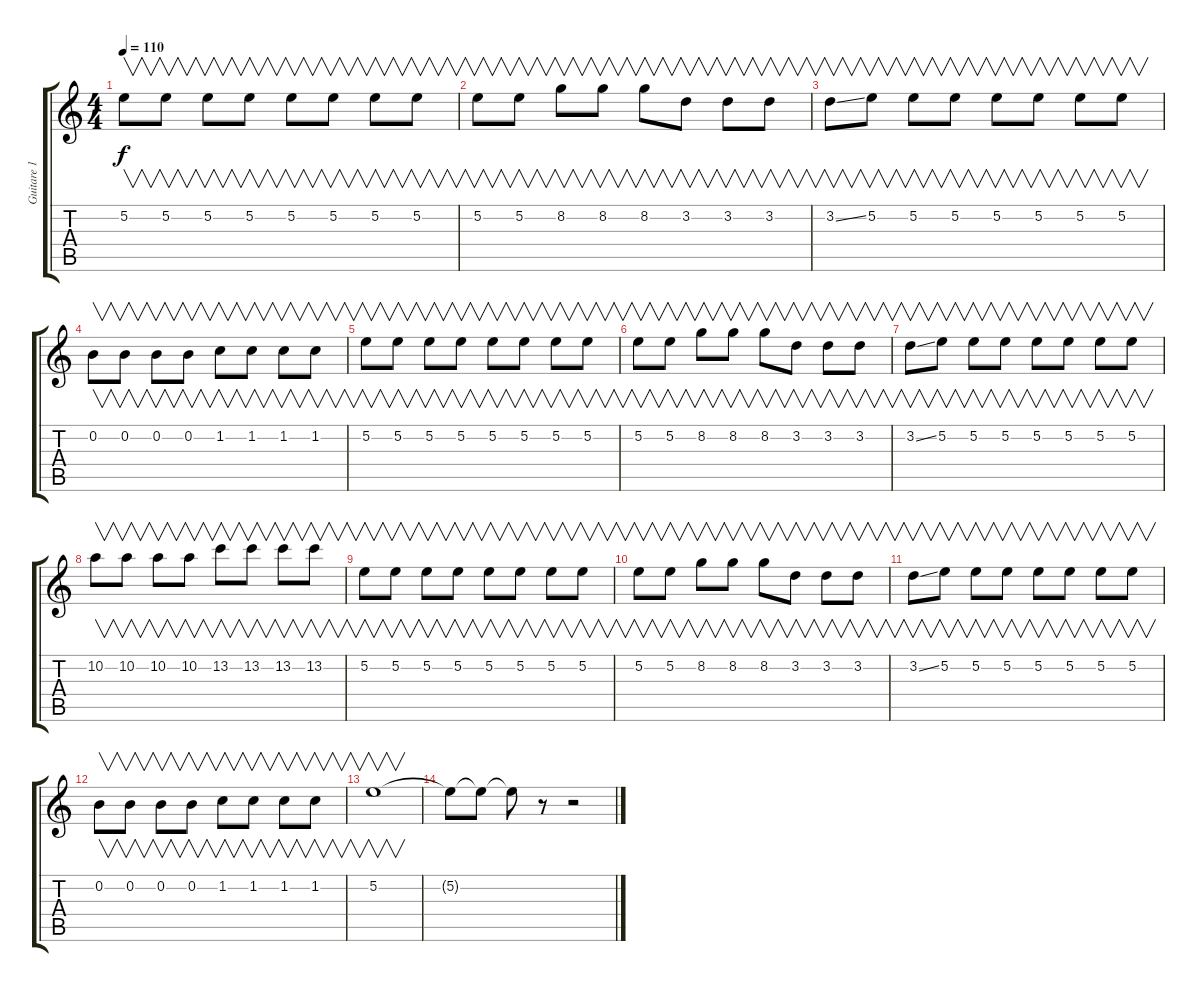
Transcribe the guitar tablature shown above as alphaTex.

\track ("Guitare 1" "Guitare 1") {instrument distortionguitar}
\staff {score tabs}
\tuning (E4 B3 G3 D3 A2 E2) {hide}
\ts (4 4)
\tempo 110
\clef g2
\ks c
5.2.8{v dy f} 5.2.8{v} 5.2.8{v} 5.2.8{v} 5.2.8{v} 5.2.8{v} 5.2.8{v} 5.2.8{v} |
5.2.8{v} 5.2.8{v} 8.2.8{v} 8.2.8{v} 8.2.8{v} 3.2.8{v} 3.2.8{v} 3.2.8{v} |
3.2{ss}.8{v} 5.2.8{v} 5.2.8{v} 5.2.8{v} 5.2.8{v} 5.2.8{v} 5.2.8{v} 5.2.8{v} |
0.2.8{v} 0.2.8{v} 0.2.8{v} 0.2.8{v} 1.2.8{v} 1.2.8{v} 1.2.8{v} 1.2.8{v} |
5.2.8{v} 5.2.8{v} 5.2.8{v} 5.2.8{v} 5.2.8{v} 5.2.8{v} 5.2.8{v} 5.2.8{v} |
5.2.8{v} 5.2.8{v} 8.2.8{v} 8.2.8{v} 8.2.8{v} 3.2.8{v} 3.2.8{v} 3.2.8{v} |
3.2{ss}.8{v} 5.2.8{v} 5.2.8{v} 5.2.8{v} 5.2.8{v} 5.2.8{v} 5.2.8{v} 5.2.8{v} |
10.2.8{v} 10.2.8{v} 10.2.8{v} 10.2.8{v} 13.2.8{v} 13.2.8{v} 13.2.8{v} 13.2.8{v} |
5.2.8{v} 5.2.8{v} 5.2.8{v} 5.2.8{v} 5.2.8{v} 5.2.8{v} 5.2.8{v} 5.2.8{v} |
5.2.8{v} 5.2.8{v} 8.2.8{v} 8.2.8{v} 8.2.8{v} 3.2.8{v} 3.2.8{v} 3.2.8{v} |
3.2{ss}.8{v} 5.2.8{v} 5.2.8{v} 5.2.8{v} 5.2.8{v} 5.2.8{v} 5.2.8{v} 5.2.8{v} |
0.2.8{v} 0.2.8{v} 0.2.8{v} 0.2.8{v} 1.2.8{v} 1.2.8{v} 1.2.8{v} 1.2.8{v} |
5.2.1{v} |
5.2{t}.8 5.2{t}.8 5.2{t}.8 r.8 r.2
